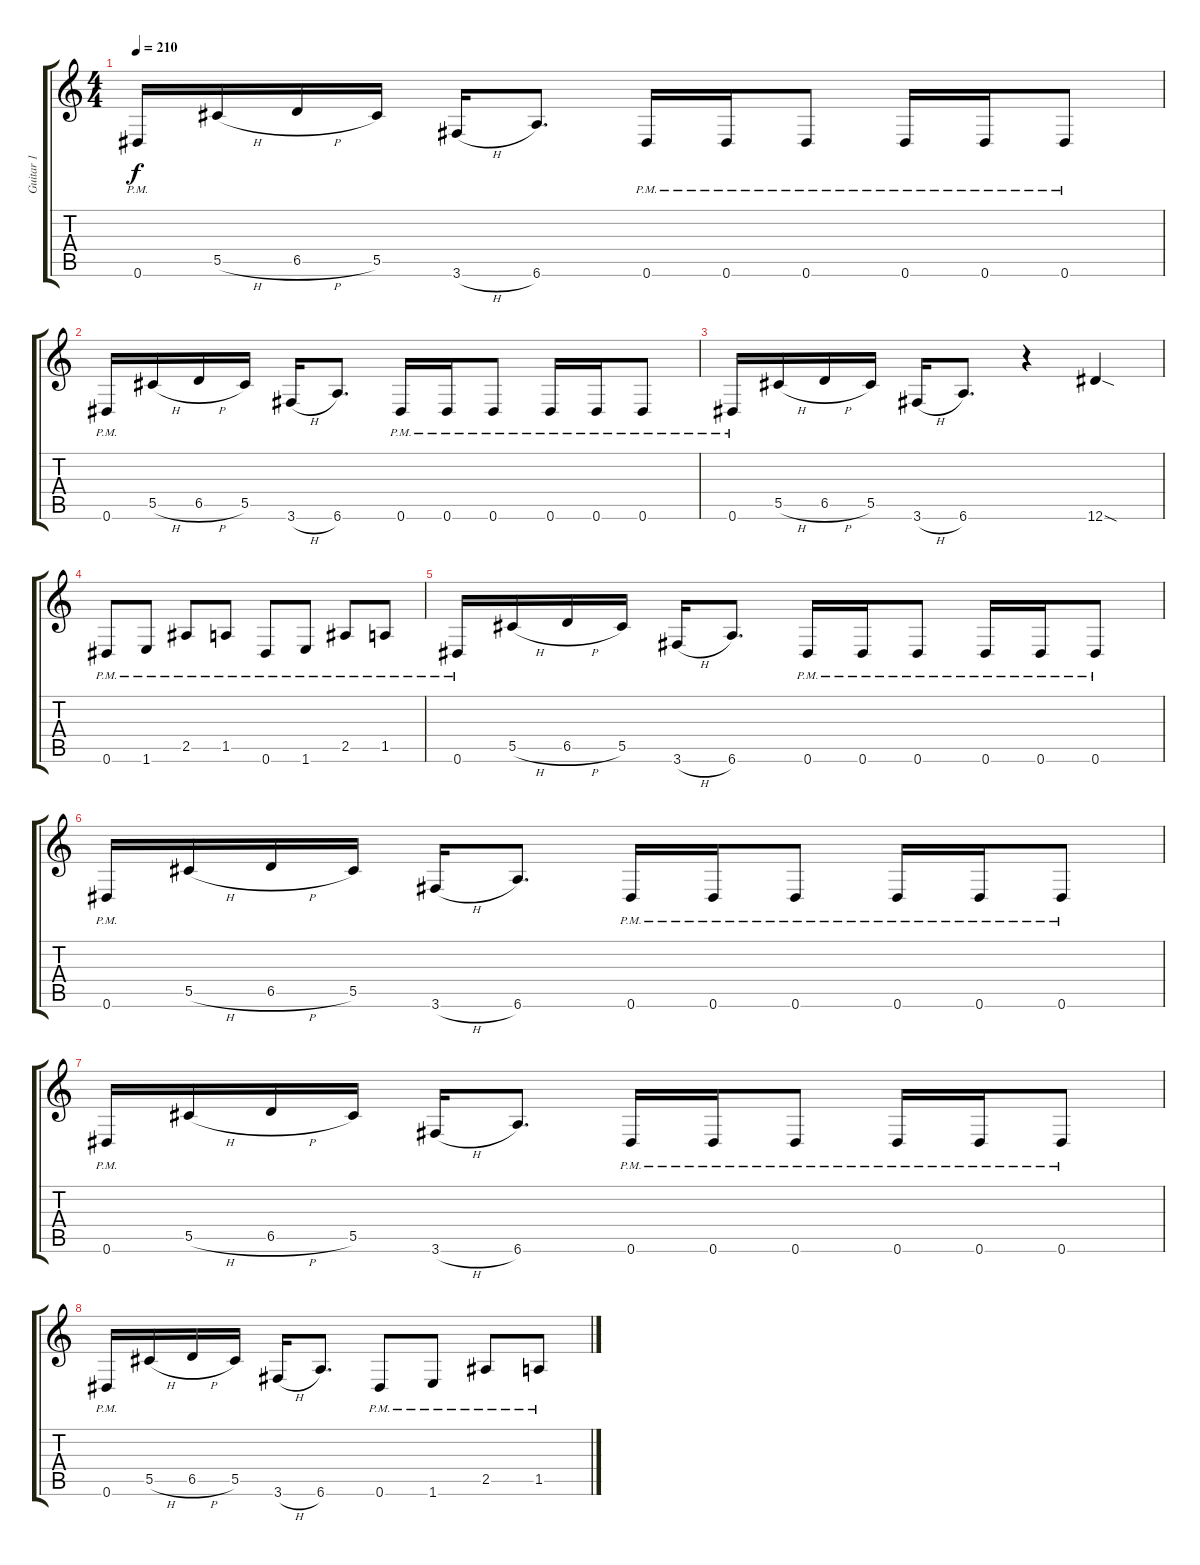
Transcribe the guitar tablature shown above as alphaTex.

\track ("Guitar 1" "Guitar 1") {instrument distortionguitar}
\staff {score tabs}
\tuning (Eb4 Bb3 Gb3 Db3 Ab2 Eb2) {hide}
\ts (4 4)
\tempo 210
\clef g2
\ks c
0.6{pm}.16{dy f} 5.5{h}.16 6.5{h}.16 5.5.16 3.6{h}.16 6.6.8{d} 0.6{pm}.16 0.6{pm}.16 0.6{pm}.8 0.6{pm}.16 0.6{pm}.16 0.6{pm}.8 |
0.6{pm}.16 5.5{h}.16 6.5{h}.16 5.5.16 3.6{h}.16 6.6.8{d} 0.6{pm}.16 0.6{pm}.16 0.6{pm}.8 0.6{pm}.16 0.6{pm}.16 0.6{pm}.8 |
0.6{pm}.16 5.5{h}.16 6.5{h}.16 5.5.16 3.6{h}.16 6.6.8{d} r.4 12.6{sod}.4 |
0.6{pm}.8 1.6{pm}.8 2.5{pm}.8 1.5{pm}.8 0.6{pm}.8 1.6{pm}.8 2.5{pm}.8 1.5{pm}.8 |
0.6{pm}.16 5.5{h}.16 6.5{h}.16 5.5.16 3.6{h}.16 6.6.8{d} 0.6{pm}.16 0.6{pm}.16 0.6{pm}.8 0.6{pm}.16 0.6{pm}.16 0.6{pm}.8 |
0.6{pm}.16 5.5{h}.16 6.5{h}.16 5.5.16 3.6{h}.16 6.6.8{d} 0.6{pm}.16 0.6{pm}.16 0.6{pm}.8 0.6{pm}.16 0.6{pm}.16 0.6{pm}.8 |
0.6{pm}.16 5.5{h}.16 6.5{h}.16 5.5.16 3.6{h}.16 6.6.8{d} 0.6{pm}.16 0.6{pm}.16 0.6{pm}.8 0.6{pm}.16 0.6{pm}.16 0.6{pm}.8 |
0.6{pm}.16 5.5{h}.16 6.5{h}.16 5.5.16 3.6{h}.16 6.6.8{d} 0.6{pm}.8 1.6{pm}.8 2.5{pm}.8 1.5{pm}.8
